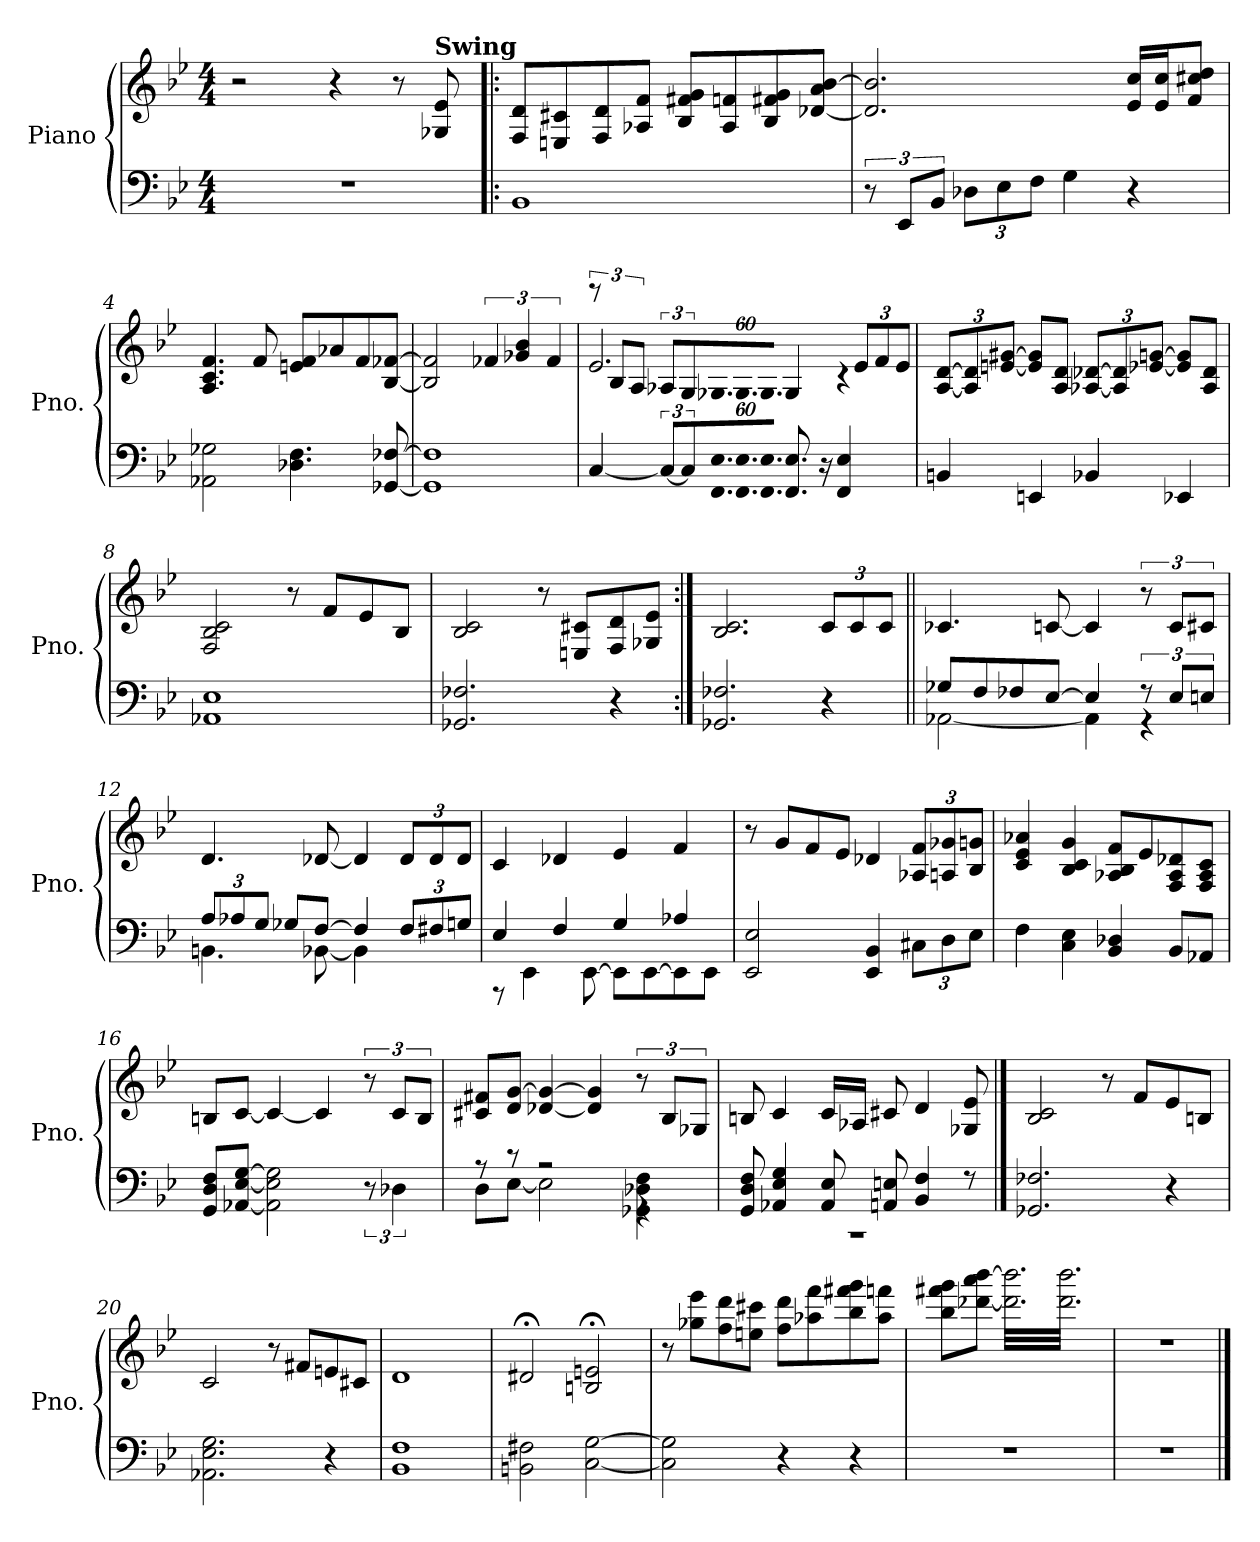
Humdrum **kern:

**kern	**kern
*part1	*part1
*staff2	*staff1
*I"Piano	*
*I'Pno.	*
*clefF4	*clefG2
*k[b-e-]	*k[b-e-]
*M4/4	*M4/4
=1	=1
1r	2r
.	4r
.	8r
!	!LO:TX:B:t=Swing
.	8G-X/ 8e-/
=2!|:	=2!|:
1BB-	8F/ 8d/L
.	8En/ 8c#X/
.	8F/ 8d/
.	8A-X/ 8f/J
.	8B-/ 8f#X/ 8g/L
.	8A-/ 8fn/
.	8B-/ 8f#X/ 8g/
.	[8d-X/ 8a/ [8b-/J
=3	=3
12r	2.d-/] 2.b-/]
12EE-/L	.
12BB-/J	.
*Xbrackettup	*
12D-X\L	.
12E-\	.
12F\J	.
4G\	.
4r	16e-/ 16cc/LL
.	16e-/ 16cc/J
.	8f/ 8cc#X/ 8dd/J
!!LO:LB:g=z
=4	=4
2AA-X\ 2G-X\	4.A/ 4.c/ 4.f/
.	8f/
4.D-X\ 4.F\	8en/ 8f/L
.	8a-X/
.	8f/
[8GG-X/ [8F-X/	[8B-/ [8f-X/J
=5	=5
1GG-] 1F-]	2B-/] 2f-/]
.	6f-X/
.	6g-X/ 6b-/
.	6f-/
=6	=6
*	*^
[4C/	2.e-/	12reee
.	.	12B-/L
.	.	12A/J
*brackettup	*	*
12C/L_	.	12A-X/L
12C/]	.	12G/
*Xbrackettup	*	*
!LO:N:vis=16.	!	!
*	*	*Xbrackettup
!	!	!LO:N:vis=16.
1920%53FF/ 1920%53E-/L	.	1920%53G-X/L
!LO:N:vis=16.	!	!LO:N:vis=16.
1920%53FF/ 1920%53E-/	.	1920%53G-/
!LO:N:vis=16.	!	!LO:N:vis=16.
1920%53FF/ 1920%53E-/JJ	.	1920%53G-/JJ
8.FF/ 8.E-/	.	4G-/
16r	.	.
4FF/ 4E-/	.	4rc
.	12e-/L	.
.	12f/	.
.	12e-/J	.
1920ryy	.	1920ryy
*	*v	*v
!!LO:LB:g=z
=7	=7
4BBn/	[12A/ [12d/L
.	12A/] 12d/]
.	[12en/ [12g#X/J
4EEn/	8e/] 8g#/]L
.	8A/ 8d/J
4BB-X/	[12A-X/ [12d-X/L
.	12A-/] 12d-/]
.	[12e-X/ [12gn/J
4EE-X/	8e-/] 8g/]L
.	8A-/ 8d-/J
=8	=8
1AA-X 1E-	2F/ 2B-/ 2c/
.	8r
.	8f/L
.	8e-/
.	8B-/J
=9	=9
2.GG-X/ 2.F-X/	2B-/ 2c/
.	8r
.	8En/ 8c#X/L
4r	8F/ 8d/
.	8G-X/ 8e-/J
=10:|!	=10:|!
2.GG-X/ 2.F-X/	2.B-/ 2.c/
4r	12c/L
.	12c/
.	12c/J
!!LO:LB:g=z
=11||	=11||
*^	*
8G-X/L	[2AA-X\	4.c-X/
8F/	.	.
8F-X/	.	.
[8E-/J	.	[8cn/
4E-/]	4AA-\]	4c/]
*brackettup	*	*brackettup
12r	4r	12r
12E-/L	.	12c/L
12En/J	.	12c#X/J
=12	=12	=12
*Xbrackettup	*	*
12A/L	4.BBn\	4.d/
12A-X/	.	.
12G/J	.	.
8G-X/L	.	.
[8F/J	[8BB-X\	[8d-X/
4F/]	4BB-\]	4d-/]
*	*	*Xbrackettup
12F/L	4ryy	12d-/L
12F#X/	.	12d-/
12Gn/J	.	12d-/J
=13	=13	=13
8rAAA	4E-/	4c/
4EE-\	.	.
.	4F/	4d-X/
[8EE-\	.	.
8EE-\L]	4G/	4e-/
[8EE-\	.	.
8EE-\]	4A-X/	4f/
8EE-\J	.	.
*v	*v	*
!!LO:LB:g=z
=14	=14
2EE-/ 2E-/	8r
.	8g/L
.	8f/
.	8e-/J
4EE-/ 4BB-/	4d-X/
12C#X\L	12A-X/ 12f/L
12D\	12An/ 12g-X/
12E-\J	12B-/ 12gn/J
=15	=15
4F\	4c/ 4e-/ 4a-X/
4C\ 4E-\	4B-/ 4c/ 4g/
4BB-/ 4D-X/	8A-X/ 8B-/ 8f/L
.	8e-/
8BB-/L	8F/ 8A-/ 8d-X/
8AA-X/J	8F/ 8A-/ 8c/J
=16	=16
8GG/ 8D/ 8F/L	8Bn/L
[8AA-X/ [8E-/ [8G/J	[8c/J
2AA-\] 2E-\] 2G\]	4c/_
.	4c/]
*brackettup	*brackettup
12r	12r
6D-X\	12c/L
.	12B/J
!!LO:PB:g=z
=17	=17
*^	*
8r	8D\L	8c#X/ 8f#X/L
8r	[8E-\J	8d/ [8g/J
2r	2E-\]	[4d-X/ 4g/_
.	.	4d-/] 4g/]
4rGG	4GG-X\ 4D-X\ 4F\	12r
.	.	12B-/L
.	.	12G-X/J
=18	=18	=18
8GG/ 8D/ 8F/	1r	8Bn/
4AA-X/ 4E-/ 4G/	.	4c/
8AA-/ 8E-/	.	16c/LL
.	.	16A-X/JJ
8AAn/ 8En/	.	8c#X/
4BB-/ 4F/	.	4d/
8r	.	8G-X/ 8e-/
*v	*v	*
!!LO:LB:g=z
==19	==19
2.GG-X/ 2.F-X/	2B-/ 2c/
.	8r
.	8f/L
4r	8e-/
.	8Bn/J
=20	=20
2.AA-X\ 2.E-\ 2.G\	2c/
.	8r
.	8f#X/L
4r	8en/
.	8c#X/J
=21	=21
1BB- 1F	1d
!!LO:LB:g=z
=22	=22
2BBn\ 2F#X\	2d#X;</
[2C\ [2G\	2Bn/;< 2en/;<
=23	=23
2C\] 2G\]	8r
.	8gg-X\ 8eee-\L
.	8ff\ 8ddd\
.	8een\ 8ccc#X\J
4r	8ff\ 8ddd\L
.	8aa-X\ 8fff\
4r	8bb-\ 8fff#X\ 8ggg\
.	8aa-\ 8fffn\J
=24	=24
1r	8bb-\ 8fff#X\ 8ggg\L
.	[8ddd-X\ 8aaa\ [8bbb-\J
*	*tremolo
.	32ddd-\] 32bbb-\]LLL
.	32ddd-\ 32bbb-\
.	32ddd-\ 32bbb-\
.	32ddd-\ 32bbb-\
.	32ddd-\ 32bbb-\
.	32ddd-\ 32bbb-\
.	32ddd-\ 32bbb-\
.	32ddd-\ 32bbb-\
.	32ddd-\ 32bbb-\
.	32ddd-\ 32bbb-\
.	32ddd-\ 32bbb-\
.	32ddd-\ 32bbb-\
.	32ddd-\ 32bbb-\
.	32ddd-\ 32bbb-\
.	32ddd-\ 32bbb-\
.	32ddd-\ 32bbb-\
.	32ddd-\ 32bbb-\
.	32ddd-\ 32bbb-\
.	32ddd-\ 32bbb-\
.	32ddd-\ 32bbb-\
.	32ddd-\ 32bbb-\
.	32ddd-\ 32bbb-\
.	32ddd-\ 32bbb-\
.	32ddd-\ 32bbb-\JJJ
*	*Xtremolo
=25	=25
1r	1r
==	==
*-	*-
